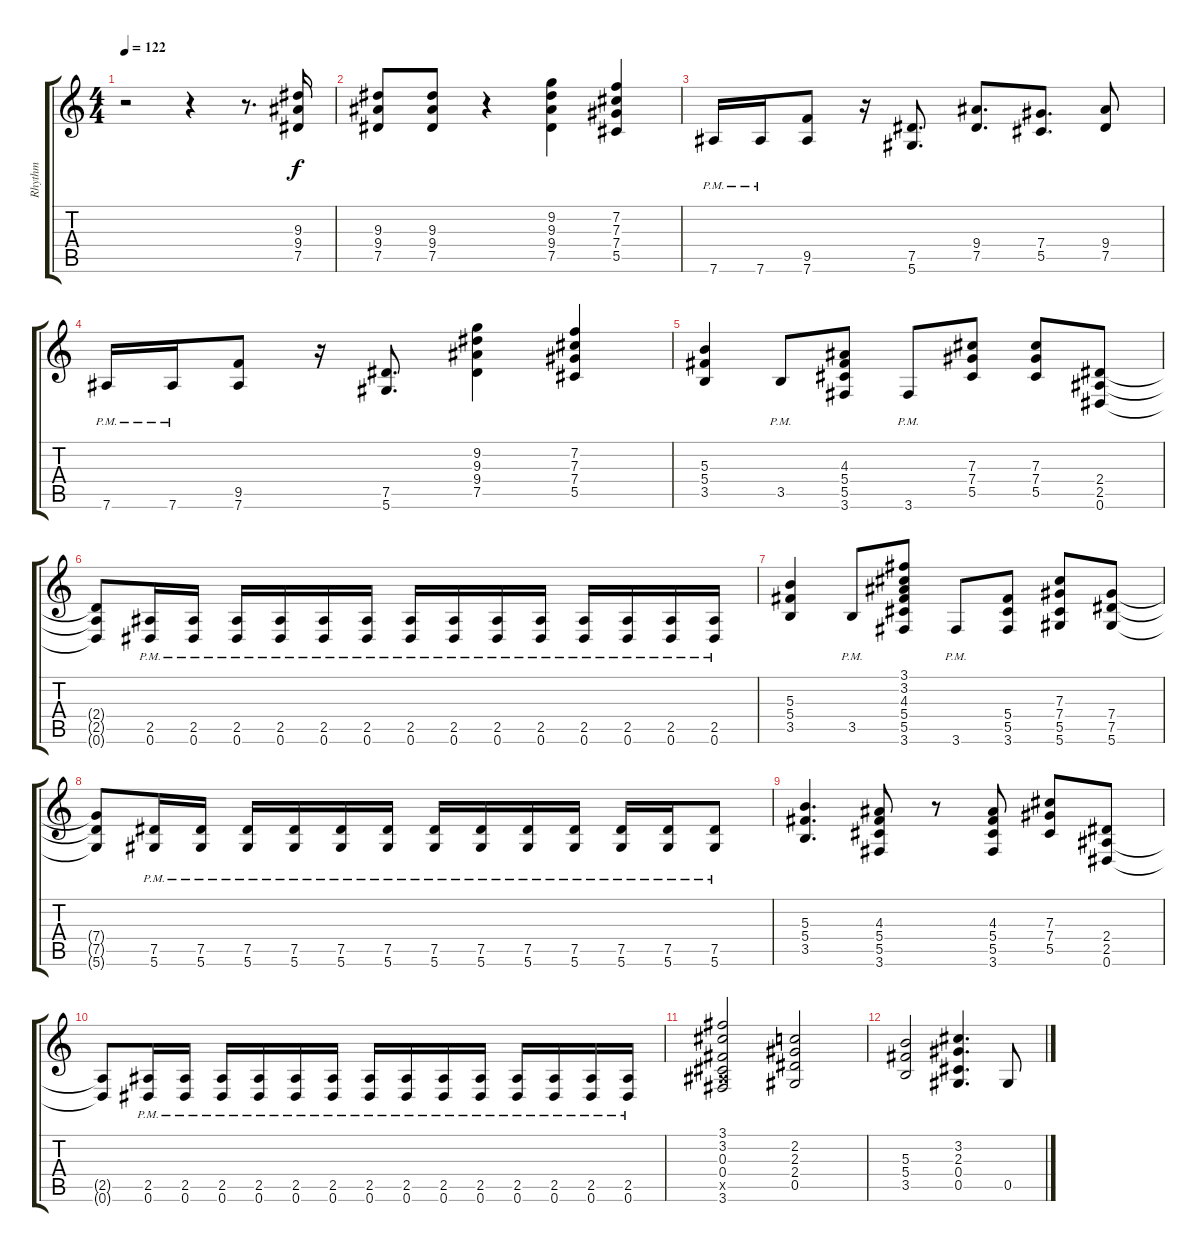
\track ("Rhythm" "Rhythm") {instrument distortionguitar}
\staff {score tabs}
\tuning (Eb4 Bb3 Gb3 Db3 Ab2 Eb2) {hide}
\ts (4 4)
\tempo 122
\clef g2
\ks c
r.2{dy f} r.4 r.8{d} (9.3 9.4 7.5).16 |
(9.3 9.4 7.5).8 (9.3 9.4 7.5).8 r.4 (9.2 9.3 9.4 7.5).4 (7.2 7.3 7.4 5.5).4 |
7.6{pm}.16 7.6{pm}.16 (9.5 7.6).8 r.16 (7.5 5.6).8{d} (9.4 7.5).8{d} (7.4 5.5).8{d} (9.4 7.5).8 |
7.6{pm}.16 7.6{pm}.16 (9.5 7.6).8 r.16 (7.5 5.6).8{d} (9.2 9.3 9.4 7.5).4 (7.2 7.3 7.4 5.5).4 |
(5.3 5.4 3.5).4 3.5{pm}.8 (4.3 5.4 5.5 3.6).8 3.6{pm}.8 (7.3 7.4 5.5).8 (7.3 7.4 5.5).8 (2.4 2.5 0.6).8 |
(2.4{t} 2.5{t} 0.6{t}).8 (2.5{pm} 0.6{pm}).16 (2.5{pm} 0.6{pm}).16 (2.5{pm} 0.6{pm}).16 (2.5{pm} 0.6{pm}).16 (2.5{pm} 0.6{pm}).16 (2.5{pm} 0.6{pm}).16 (2.5{pm} 0.6{pm}).16 (2.5{pm} 0.6{pm}).16 (2.5{pm} 0.6{pm}).16 (2.5{pm} 0.6{pm}).16 (2.5{pm} 0.6{pm}).16 (2.5{pm} 0.6{pm}).16 (2.5{pm} 0.6{pm}).16 (2.5{pm} 0.6{pm}).16 |
(5.3 5.4 3.5).4 3.5{pm}.8 (3.1 3.2 4.3 5.4 5.5 3.6).8 3.6{pm}.8 (5.4 5.5 3.6).8 (7.3 7.4 5.5 5.6).8 (7.4 7.5 5.6).8 |
(7.4{t} 7.5{t} 5.6{t}).8 (7.5{pm} 5.6{pm}).16 (7.5{pm} 5.6{pm}).16 (7.5{pm} 5.6{pm}).16 (7.5{pm} 5.6{pm}).16 (7.5{pm} 5.6{pm}).16 (7.5{pm} 5.6{pm}).16 (7.5{pm} 5.6{pm}).16 (7.5{pm} 5.6{pm}).16 (7.5{pm} 5.6{pm}).16 (7.5{pm} 5.6{pm}).16 (7.5{pm} 5.6{pm}).16 (7.5{pm} 5.6{pm}).16 (7.5{pm} 5.6{pm}).8 |
(5.3 5.4 3.5).4{d} (4.3 5.4 5.5 3.6).8 r.8 (4.3 5.4 5.5 3.6).8 (7.3 7.4 5.5).8 (2.4 2.5 0.6).8 |
(2.5{t} 0.6{t}).8 (2.5{pm} 0.6{pm}).16 (2.5{pm} 0.6{pm}).16 (2.5{pm} 0.6{pm}).16 (2.5{pm} 0.6{pm}).16 (2.5{pm} 0.6{pm}).16 (2.5{pm} 0.6{pm}).16 (2.5{pm} 0.6{pm}).16 (2.5{pm} 0.6{pm}).16 (2.5{pm} 0.6{pm}).16 (2.5{pm} 0.6{pm}).16 (2.5{pm} 0.6{pm}).16 (2.5{pm} 0.6{pm}).16 (2.5{pm} 0.6{pm}).16 (2.5{pm} 0.6{pm}).16 |
(3.1 3.2 0.3 0.4 2.5{x} 3.6).2 (2.2 2.3 2.4 0.5).2 |
(5.3 5.4 3.5).2 (3.2 2.3 0.4 0.5).4{d} 0.5.8
